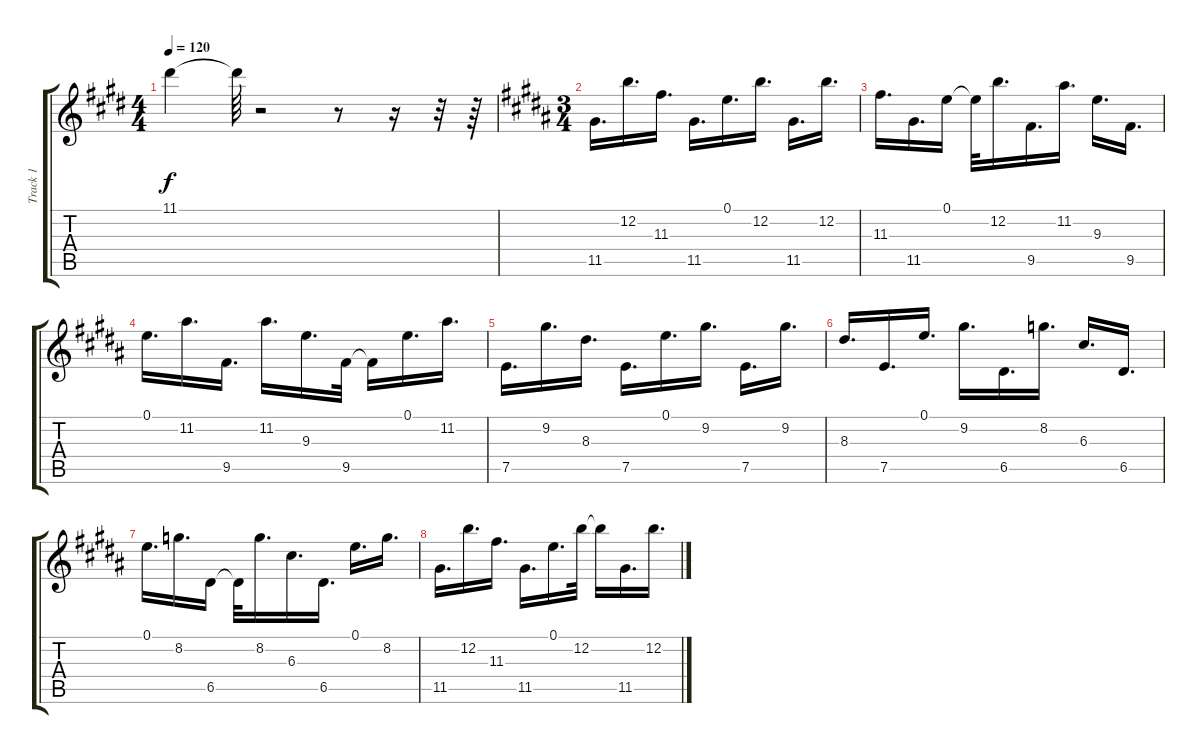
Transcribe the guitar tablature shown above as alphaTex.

\track ("Track 1" "Track 1") {instrument acousticguitarsteel}
\staff {score tabs}
\tuning (E4 B3 G3 D3 A2 E2) {hide}
\ts (4 4)
\tempo 120
\clef g2
\ks e
11.1{t}.4{dy f} 11.1{t}.64 r.2 r.8 r.16 r.32 r.64 |
\ts (3 4)
\ks g#minor
11.5.16{d} 12.2.16{d} 11.3.16{d} 11.5.16{d} 0.1.16{d} 12.2.16{d} 11.5.16{d} 12.2.16{d} |
11.3.16{d} 11.5.16{d} 0.1.16 0.1{t}.32 12.2.16{d} 9.5.16{d} 11.2.16{d} 9.3.16{d} 9.5.16{d} |
0.1.16{d} 11.2.16{d} 9.5.16{d} 11.2.16{d} 9.3.16{d} 9.5.32 9.5{t}.16 0.1.16{d} 11.2.16{d} |
7.5.16{d} 9.2.16{d} 8.3.16{d} 7.5.16{d} 0.1.16{d} 9.2.16{d} 7.5.16{d} 9.2.16{d} |
8.3.16{d} 7.5.16{d} 0.1.16{d} 9.2.16{d} 6.5.16{d} 8.2.16{d} 6.3.16{d} 6.5.16{d} |
0.1.16{d} 8.2.16{d} 6.5.16 6.5{t}.32 8.2.16{d} 6.3.16{d} 6.5.16{d} 0.1.16{d} 8.2.16{d} |
11.5.16{d} 12.2.16{d} 11.3.16{d} 11.5.16{d} 0.1.16{d} 12.2.32 12.2{t}.16 11.5.16{d} 12.2.16{d}
